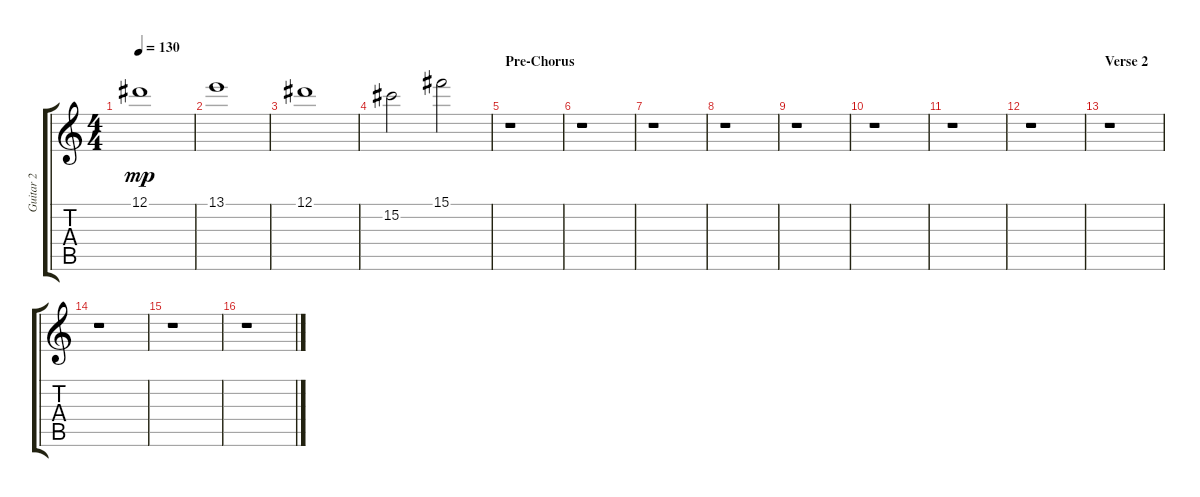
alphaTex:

\track ("Guitar 2" "Guitar 2") {instrument distortionguitar}
\staff {score tabs}
\tuning (Eb4 Bb3 Gb3 Db3 Ab2 Eb2) {hide}
\ts (4 4)
\tempo 130
\clef g2
\ks c
12.1.1{dy mp} |
13.1.1 |
12.1.1 |
15.2.2 15.1.2 |
\section ("" "Pre-Chorus")
r.1 |
r.1 |
r.1 |
r.1 |
r.1 |
r.1 |
r.1 |
r.1 |
\section ("" "Verse 2")
r.1 |
r.1 |
r.1 |
r.1
